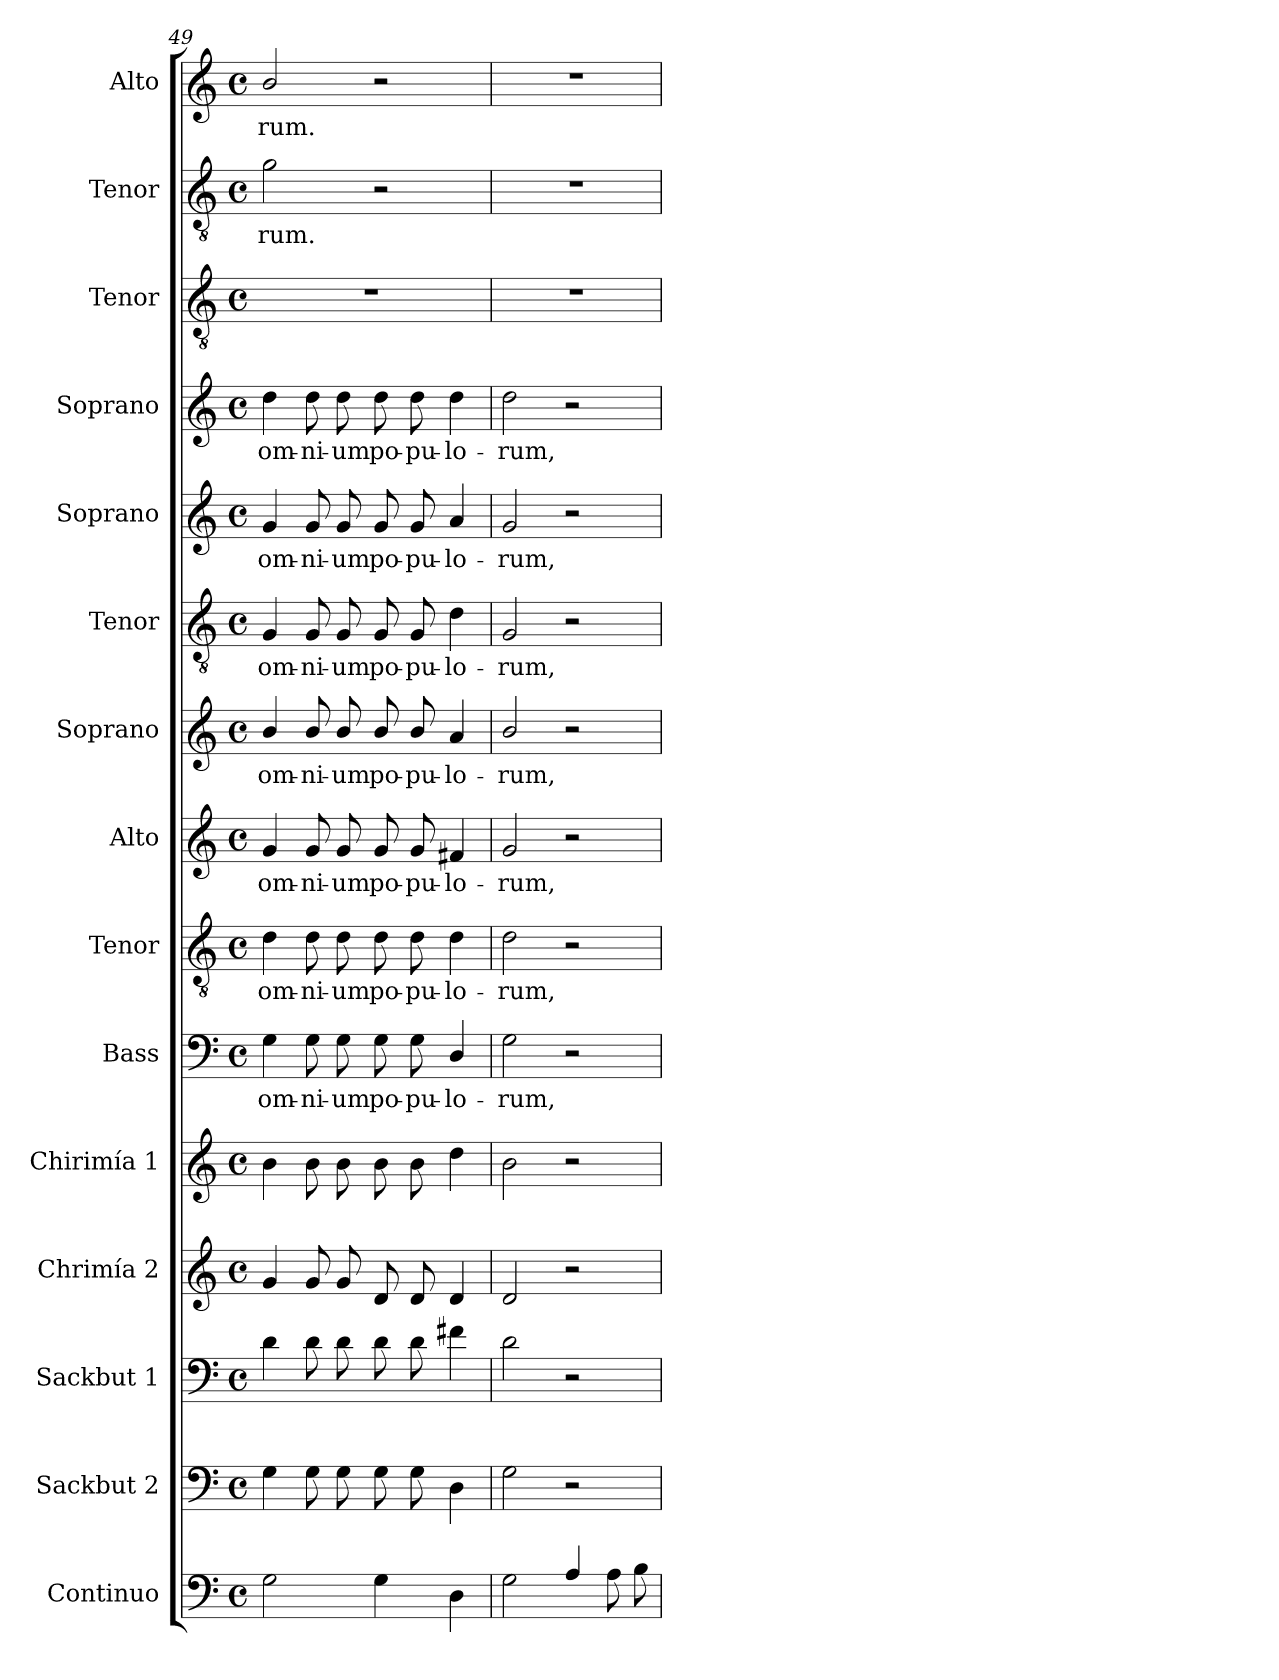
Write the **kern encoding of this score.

**kern	**kern	**kern	**kern	**kern	**kern	**text	**kern	**text	**kern	**text	**kern	**text	**kern	**text	**kern	**text	**kern	**text	**kern	**kern	**text	**kern	**text
*part15	*part14	*part13	*part12	*part11	*part10	*part10	*part9	*part9	*part8	*part8	*part7	*part7	*part6	*part6	*part5	*part5	*part4	*part4	*part3	*part2	*part2	*part1	*part1
*staff15	*staff14	*staff13	*staff12	*staff11	*staff10	*staff10	*staff9	*staff9	*staff8	*staff8	*staff7	*staff7	*staff6	*staff6	*staff5	*staff5	*staff4	*staff4	*staff3	*staff2	*staff2	*staff1	*staff1
*I"Continuo	*I"Sackbut 2	*I"Sackbut 1	*I"Chrimía 2	*I"Chirimía 1	*I"Bass	*	*I"Tenor	*	*I"Alto	*	*I"Soprano	*	*I"Tenor	*	*I"Soprano	*	*I"Soprano	*	*I"Tenor	*I"Tenor	*	*I"Alto	*
*I'Cont.	*I'Sckbt 2.	*I'Sckbt 1.	*I'Ch2.	*I'Ch1.	*I'B.	*	*I'T.	*	*I'A.	*	*I'S.	*	*I'T.	*	*I'S.	*	*I'S.	*	*I'T.	*I'T.	*	*I'A.	*
*clefF4	*clefF4	*clefF4	*clefG2	*clefG2	*clefF4	*	*clefGv2	*	*clefG2	*	*clefG2	*	*clefGv2	*	*clefG2	*	*clefG2	*	*clefGv2	*clefGv2	*	*clefG2	*
*	*	*	*	*	*	*	*ITrd7c12	*	*	*	*	*	*ITrd7c12	*	*	*	*	*	*ITrd7c12	*ITrd7c12	*	*	*
*k[]	*k[]	*k[]	*k[]	*k[]	*k[]	*	*k[]	*	*k[]	*	*k[]	*	*k[]	*	*k[]	*	*k[]	*	*k[]	*k[]	*	*k[]	*
*C:	*C:	*C:	*C:	*C:	*C:	*	*C:	*	*C:	*	*C:	*	*C:	*	*C:	*	*C:	*	*C:	*C:	*	*C:	*
*M4/4	*M4/4	*M4/4	*M4/4	*M4/4	*M4/4	*	*M4/4	*	*M4/4	*	*M4/4	*	*M4/4	*	*M4/4	*	*M4/4	*	*M4/4	*M4/4	*	*M4/4	*
*met(c)	*met(c)	*met(c)	*met(c)	*met(c)	*met(c)	*	*met(c)	*	*met(c)	*	*met(c)	*	*met(c)	*	*met(c)	*	*met(c)	*	*met(c)	*met(c)	*	*met(c)	*
=49	=49	=49	=49	=49	=49	=49	=49	=49	=49	=49	=49	=49	=49	=49	=49	=49	=49	=49	=49	=49	=49	=49	=49
!	!	!	!	!	!	!LO:LY:b:color=#000000	!	!	!	!	!	!	!	!	!	!	!	!	!	!	!	!	!
!	!	!	!	!	!	!	!	!LO:LY:b:color=#000000	!	!	!	!	!	!	!	!	!	!	!	!	!	!	!
!	!	!	!	!	!	!	!	!	!	!LO:LY:b:color=#000000	!	!	!	!	!	!	!	!	!	!	!	!	!
!	!	!	!	!	!	!	!	!	!	!	!	!LO:LY:b:color=#000000	!	!	!	!	!	!	!	!	!	!	!
!	!	!	!	!	!	!	!	!	!	!	!	!	!	!LO:LY:b:color=#000000	!	!	!	!	!	!	!	!	!
!	!	!	!	!	!	!	!	!	!	!	!	!	!	!	!	!LO:LY:b:color=#000000	!	!	!	!	!	!	!
!	!	!	!	!	!	!	!	!	!	!	!	!	!	!	!	!	!	!LO:LY:b:color=#000000	!	!	!	!	!
!	!	!	!	!	!	!	!	!	!	!	!	!	!	!	!	!	!	!	!	!	!LO:LY:b:color=#000000	!	!
!	!	!	!	!	!	!	!	!	!	!	!	!	!	!	!	!	!	!	!	!	!	!	!LO:LY:b:color=#000000
2Gi\	4Gi\	4di\	4gi/	4bi\	4Gi\	om-	4Di\	om-	4gi/	om-	4bi/	om-	4GGi/	om-	4gi/	om-	4ddi\	om-	1r	2Gi\	-rum.	2bi/	-rum.
!	!	!	!	!	!	!LO:LY:b:color=#000000	!	!	!	!	!	!	!	!	!	!	!	!	!	!	!	!	!
!	!	!	!	!	!	!	!	!LO:LY:b:color=#000000	!	!	!	!	!	!	!	!	!	!	!	!	!	!	!
!	!	!	!	!	!	!	!	!	!	!LO:LY:b:color=#000000	!	!	!	!	!	!	!	!	!	!	!	!	!
!	!	!	!	!	!	!	!	!	!	!	!	!LO:LY:b:color=#000000	!	!	!	!	!	!	!	!	!	!	!
!	!	!	!	!	!	!	!	!	!	!	!	!	!	!LO:LY:b:color=#000000	!	!	!	!	!	!	!	!	!
!	!	!	!	!	!	!	!	!	!	!	!	!	!	!	!	!LO:LY:b:color=#000000	!	!	!	!	!	!	!
!	!	!	!	!	!	!	!	!	!	!	!	!	!	!	!	!	!	!LO:LY:b:color=#000000	!	!	!	!	!
.	8Gi\	8di\	8gi/	8bi\	8Gi\	-ni-	8Di\	-ni-	8gi/	-ni-	8bi/	-ni-	8GGi/	-ni-	8gi/	-ni-	8ddi\	-ni-	.	.	.	.	.
!	!	!	!	!	!	!LO:LY:b:color=#000000	!	!	!	!	!	!	!	!	!	!	!	!	!	!	!	!	!
!	!	!	!	!	!	!	!	!LO:LY:b:color=#000000	!	!	!	!	!	!	!	!	!	!	!	!	!	!	!
!	!	!	!	!	!	!	!	!	!	!LO:LY:b:color=#000000	!	!	!	!	!	!	!	!	!	!	!	!	!
!	!	!	!	!	!	!	!	!	!	!	!	!LO:LY:b:color=#000000	!	!	!	!	!	!	!	!	!	!	!
!	!	!	!	!	!	!	!	!	!	!	!	!	!	!LO:LY:b:color=#000000	!	!	!	!	!	!	!	!	!
!	!	!	!	!	!	!	!	!	!	!	!	!	!	!	!	!LO:LY:b:color=#000000	!	!	!	!	!	!	!
!	!	!	!	!	!	!	!	!	!	!	!	!	!	!	!	!	!	!LO:LY:b:color=#000000	!	!	!	!	!
.	8Gi\	8di\	8gi/	8bi\	8Gi\	-um	8Di\	-um	8gi/	-um	8bi/	-um	8GGi/	-um	8gi/	-um	8ddi\	-um	.	.	.	.	.
!	!	!	!	!	!	!LO:LY:b:color=#000000	!	!	!	!	!	!	!	!	!	!	!	!	!	!	!	!	!
!	!	!	!	!	!	!	!	!LO:LY:b:color=#000000	!	!	!	!	!	!	!	!	!	!	!	!	!	!	!
!	!	!	!	!	!	!	!	!	!	!LO:LY:b:color=#000000	!	!	!	!	!	!	!	!	!	!	!	!	!
!	!	!	!	!	!	!	!	!	!	!	!	!LO:LY:b:color=#000000	!	!	!	!	!	!	!	!	!	!	!
!	!	!	!	!	!	!	!	!	!	!	!	!	!	!LO:LY:b:color=#000000	!	!	!	!	!	!	!	!	!
!	!	!	!	!	!	!	!	!	!	!	!	!	!	!	!	!LO:LY:b:color=#000000	!	!	!	!	!	!	!
!	!	!	!	!	!	!	!	!	!	!	!	!	!	!	!	!	!	!LO:LY:b:color=#000000	!	!	!	!	!
4Gi\	8Gi\	8di\	8di/	8bi\	8Gi\	po-	8Di\	po-	8gi/	po-	8bi/	po-	8GGi/	po-	8gi/	po-	8ddi\	po-	.	2r	.	2r	.
!	!	!	!	!	!	!LO:LY:b:color=#000000	!	!	!	!	!	!	!	!	!	!	!	!	!	!	!	!	!
!	!	!	!	!	!	!	!	!LO:LY:b:color=#000000	!	!	!	!	!	!	!	!	!	!	!	!	!	!	!
!	!	!	!	!	!	!	!	!	!	!LO:LY:b:color=#000000	!	!	!	!	!	!	!	!	!	!	!	!	!
!	!	!	!	!	!	!	!	!	!	!	!	!LO:LY:b:color=#000000	!	!	!	!	!	!	!	!	!	!	!
!	!	!	!	!	!	!	!	!	!	!	!	!	!	!LO:LY:b:color=#000000	!	!	!	!	!	!	!	!	!
!	!	!	!	!	!	!	!	!	!	!	!	!	!	!	!	!LO:LY:b:color=#000000	!	!	!	!	!	!	!
!	!	!	!	!	!	!	!	!	!	!	!	!	!	!	!	!	!	!LO:LY:b:color=#000000	!	!	!	!	!
.	8Gi\	8di\	8di/	8bi\	8Gi\	-pu-	8Di\	-pu-	8gi/	-pu-	8bi/	-pu-	8GGi/	-pu-	8gi/	-pu-	8ddi\	-pu-	.	.	.	.	.
!	!	!	!	!	!	!LO:LY:b:color=#000000	!	!	!	!	!	!	!	!	!	!	!	!	!	!	!	!	!
!	!	!	!	!	!	!	!	!LO:LY:b:color=#000000	!	!	!	!	!	!	!	!	!	!	!	!	!	!	!
!	!	!	!	!	!	!	!	!	!	!LO:LY:b:color=#000000	!	!	!	!	!	!	!	!	!	!	!	!	!
!	!	!	!	!	!	!	!	!	!	!	!	!LO:LY:b:color=#000000	!	!	!	!	!	!	!	!	!	!	!
!	!	!	!	!	!	!	!	!	!	!	!	!	!	!LO:LY:b:color=#000000	!	!	!	!	!	!	!	!	!
!	!	!	!	!	!	!	!	!	!	!	!	!	!	!	!	!LO:LY:b:color=#000000	!	!	!	!	!	!	!
!	!	!	!	!	!	!	!	!	!	!	!	!	!	!	!	!	!	!LO:LY:b:color=#000000	!	!	!	!	!
4Di\	4Di\	4f#Xi\	4di/	4ddi\	4Di/	-lo-	4Di\	-lo-	4f#Xi/	-lo-	4ai/	-lo-	4Di\	-lo-	4ai/	-lo-	4ddi\	-lo-	.	.	.	.	.
=50	=50	=50	=50	=50	=50	=50	=50	=50	=50	=50	=50	=50	=50	=50	=50	=50	=50	=50	=50	=50	=50	=50	=50
!	!	!	!	!	!	!LO:LY:b:color=#000000	!	!	!	!	!	!	!	!	!	!	!	!	!	!	!	!	!
!	!	!	!	!	!	!	!	!LO:LY:b:color=#000000	!	!	!	!	!	!	!	!	!	!	!	!	!	!	!
!	!	!	!	!	!	!	!	!	!	!LO:LY:b:color=#000000	!	!	!	!	!	!	!	!	!	!	!	!	!
!	!	!	!	!	!	!	!	!	!	!	!	!LO:LY:b:color=#000000	!	!	!	!	!	!	!	!	!	!	!
!	!	!	!	!	!	!	!	!	!	!	!	!	!	!LO:LY:b:color=#000000	!	!	!	!	!	!	!	!	!
!	!	!	!	!	!	!	!	!	!	!	!	!	!	!	!	!LO:LY:b:color=#000000	!	!	!	!	!	!	!
!	!	!	!	!	!	!	!	!	!	!	!	!	!	!	!	!	!	!LO:LY:b:color=#000000	!	!	!	!	!
2Gi\	2Gi\	2di\	2di/	2bi\	2Gi\	-rum,	2Di\	-rum,	2gi/	-rum,	2bi/	-rum,	2GGi/	-rum,	2gi/	-rum,	2ddi\	-rum,	1r	1r	.	1r	.
4Ai/	2r	2r	2r	2r	2r	.	2r	.	2r	.	2r	.	2r	.	2r	.	2r	.	.	.	.	.	.
8Ai\	.	.	.	.	.	.	.	.	.	.	.	.	.	.	.	.	.	.	.	.	.	.	.
8Bi\	.	.	.	.	.	.	.	.	.	.	.	.	.	.	.	.	.	.	.	.	.	.	.
=	=	=	=	=	=	=	=	=	=	=	=	=	=	=	=	=	=	=	=	=	=	=	=
*-	*-	*-	*-	*-	*-	*-	*-	*-	*-	*-	*-	*-	*-	*-	*-	*-	*-	*-	*-	*-	*-	*-	*-
